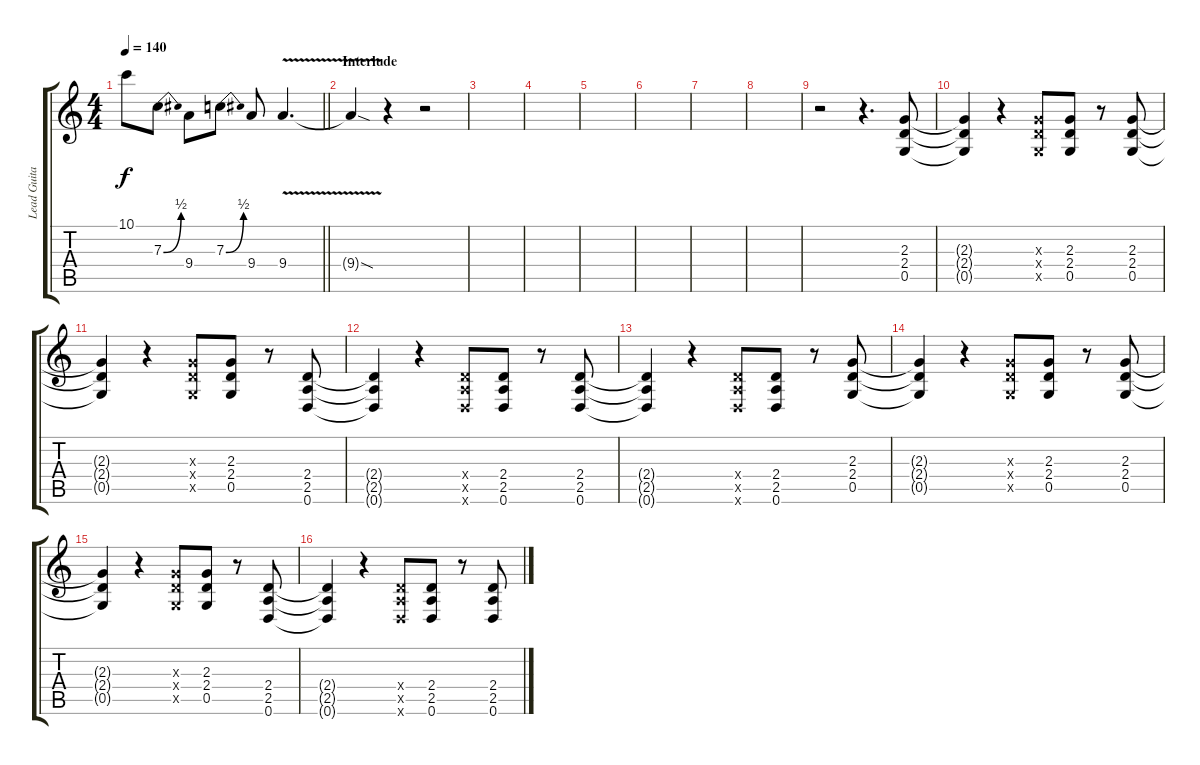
\track ("Lead Guitar" "Lead Guita") {instrument distortionguitar}
\staff {score tabs}
\tuning (D4 A3 F3 C3 G2 D2) {hide}
\ts (4 4)
\tempo 140
\clef g2
\barLineRight lightlight
\ks c
10.1.8{dy f} 7.3{be (bend 0 0 60 2)}.8 9.4.8 7.3{be (bend 0 0 60 2)}.8 9.4.8 9.4{v}.4{d} |
\section ("" "Interlude")
9.4{sod t}.4 r.4 r.2 |
|
|
|
|
|
|
r.2{volume 16 instrument distortionguitar} r.4{d} (2.3 2.4 0.5).8 |
(2.3{t} 2.4{t} 0.5{t}).4 r.4 (2.3{x} 2.4{x} 0.5{x}).8 (2.3 2.4 0.5).8 r.8 (2.3 2.4 0.5).8 |
(2.3{t} 2.4{t} 0.5{t}).4 r.4 (2.3{x} 2.4{x} 0.5{x}).8 (2.3 2.4 0.5).8 r.8 (2.4 2.5 0.6).8 |
(2.4{t} 2.5{t} 0.6{t}).4 r.4 (2.4{x} 2.5{x} 0.6{x}).8 (2.4 2.5 0.6).8 r.8 (2.4 2.5 0.6).8 |
(2.4{t} 2.5{t} 0.6{t}).4 r.4 (2.4{x} 2.5{x} 0.6{x}).8 (2.4 2.5 0.6).8 r.8 (2.3 2.4 0.5).8 |
(2.3{t} 2.4{t} 0.5{t}).4 r.4 (2.3{x} 2.4{x} 0.5{x}).8 (2.3 2.4 0.5).8 r.8 (2.3 2.4 0.5).8 |
(2.3{t} 2.4{t} 0.5{t}).4 r.4 (2.3{x} 2.4{x} 0.5{x}).8 (2.3 2.4 0.5).8 r.8 (2.4 2.5 0.6).8 |
(2.4{t} 2.5{t} 0.6{t}).4 r.4 (2.4{x} 2.5{x} 0.6{x}).8 (2.4 2.5 0.6).8 r.8 (2.4 2.5 0.6).8
